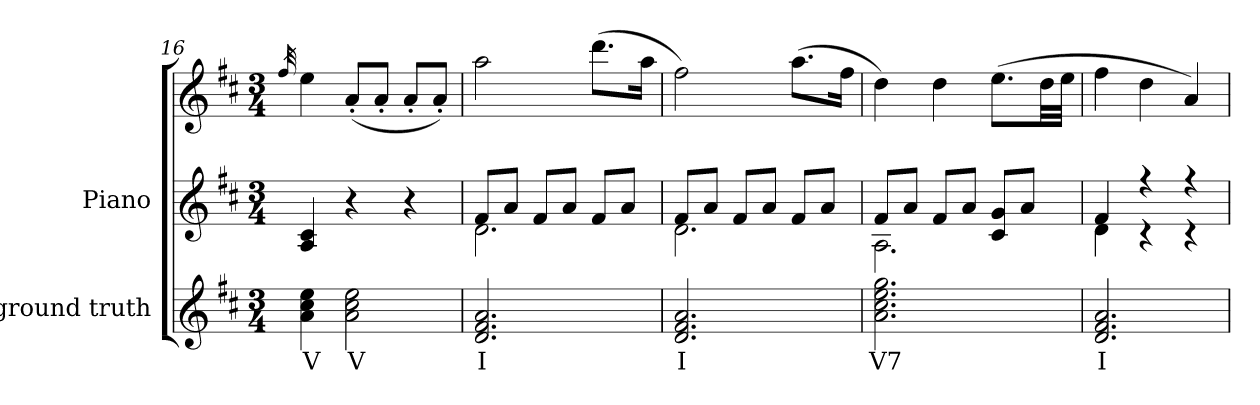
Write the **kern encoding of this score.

**kern	**text	**kern	**kern
*part2	*part2	*part1	*part1
*staff3	*staff3	*staff2	*staff1
*I"ground truth	*	*I"Piano	*
*	*	*I'Pno.	*
*	*	*clefG2	*clefG2
*k[f#c#]	*	*k[f#c#]	*k[f#c#]
*D:	*	*D:	*D:
*M3/4	*	*M3/4	*M3/4
=16	=16	=16	=16
.	.	.	32qff#/
4a 4cc# 4ee	V	4A/ 4c#/	4ee\
2a 2cc# 2ee	V	4r	(<8a'/L
.	.	.	8a'/J
.	.	4r	8a'/L
.	.	.	8a'/J)
=17	=17	=17	=17
*	*	*^	*
2.d 2.f# 2.a	I	8f#/L	2.d\	2aa\
.	.	8a/J	.	.
.	.	8f#/L	.	.
.	.	8a/J	.	.
.	.	8f#/L	.	(>8.ddd\L
.	.	8a/J	.	.
.	.	.	.	16aa\Jk
=18	=18	=18	=18	=18
2.d 2.f# 2.a	I	8f#/L	2.d\	2ff#\)
.	.	8a/J	.	.
.	.	8f#/L	.	.
.	.	8a/J	.	.
.	.	8f#/L	.	(>8.aa\L
.	.	8a/J	.	.
.	.	.	.	16ff#\Jk
=19	=19	=19	=19	=19
2.a 2.cc# 2.ee 2.gg	V7	8f#/L	2.A\	4dd\)
.	.	8a/J	.	.
.	.	8f#/L	.	4dd\
.	.	8a/J	.	.
.	.	8c#/ 8g/L	.	(>8.ee\L
.	.	8a/J	.	.
.	.	.	.	32dd\LL
.	.	.	.	32ee\JJJ
=20	=20	=20	=20	=20
2.d 2.f# 2.a	I	4f#/	4d\	4ff#\
.	.	4r	4r	4dd\
.	.	4r	4r	4a/)
*	*	*v	*v	*
=	=	=	=
*-	*-	*-	*-
